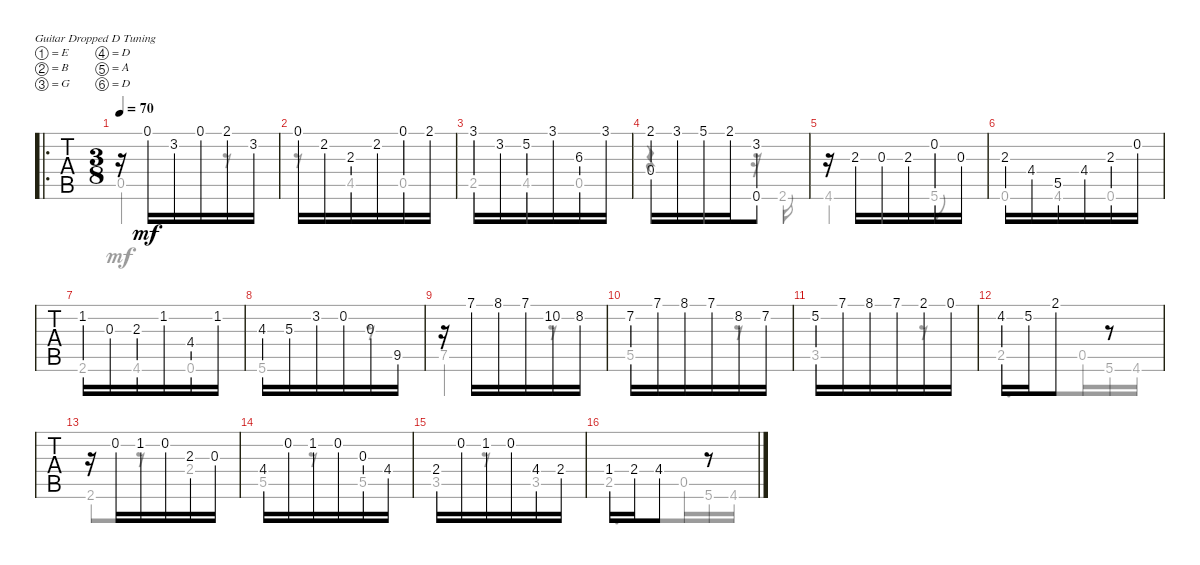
\bracketExtendMode groupsimilarinstruments
\singleTrackTrackNamePolicy hidden
\multiTrackTrackNamePolicy hidden
\firstSystemTrackNameOrientation horizontal
\otherSystemsTrackNameOrientation horizontal
\track ("Allegro" "N-Gt") {instrument acousticgrandpiano}
\staff {tabs}
\tuning (E4 B3 G3 D3 A2 D2)
\displaytranspose 12
\voice
\ro
\ts (3 8)
\tempo 70
\clef g2
\ks d
r.16{dy mf} 0.1.16 3.2.16 0.1.16 2.1.16 3.2.16 |
0.1.16 2.2.16 2.3.16 2.2.16 0.1.16 2.1.16 |
3.1.16 3.2.16 5.2.16 3.1.16 6.3.16 3.1.16 |
(2.1 0.4).16 3.1.16 5.1.16 2.1.16 (3.2 0.6).8 |
r.16 2.3.16 0.3.16 2.3.16 0.2.16 0.3.16 |
2.3.16 4.4.16 5.5.16 4.4.16 2.3.16 0.2.16 |
1.2.16 0.3.16 2.3.16 1.2.16 4.4.16 1.2.16 |
4.3.16 5.3.16 3.2.16 0.2.16 0.3.16 9.5.16 |
r.16 7.1.16 8.1.16 7.1.16 10.2.16 8.2.16 |
7.2.16 7.1.16 8.1.16 7.1.16 8.2.16 7.2.16 |
5.2.16 7.1.16 8.1.16 7.1.16 2.1.16 0.1.16 |
4.2.16 5.2.16 2.1.8 r.8 |
r.16 0.2.16 1.2.16 0.2.16 2.3.16 0.3.16 |
4.4.16 0.2.16 1.2.16 0.2.16 0.3.16 4.4.16 |
2.4.16 0.2.16 1.2.16 0.2.16 4.4.16 2.4.16 |
1.4.16 2.4.16 4.4.8 r.8
\voice
\clef g2
\ottava regular
\simile none
\ks d
0.5.4{dy mf} r.8 |
r.8 4.5.8 0.5.8 |
2.5.8 4.5.8 0.5.8 |
r.4 r.16 2.6.16 |
4.6.4 5.6.8 |
0.6.8 4.6.8 0.6.8 |
2.6.8 4.6.8 0.6.8 |
5.6.4 r.8 |
7.5.4 r.8 |
5.5.4 r.8 |
3.5.4 r.8 |
2.5.8{d} 0.5.16 5.6.16 4.6.16 |
2.6.8 r.8 2.4.8 |
5.5.8 r.8 5.5.8 |
3.5.8 r.8 3.5.8 |
2.5.8{d} 0.5.16 5.6.16 4.6.16
